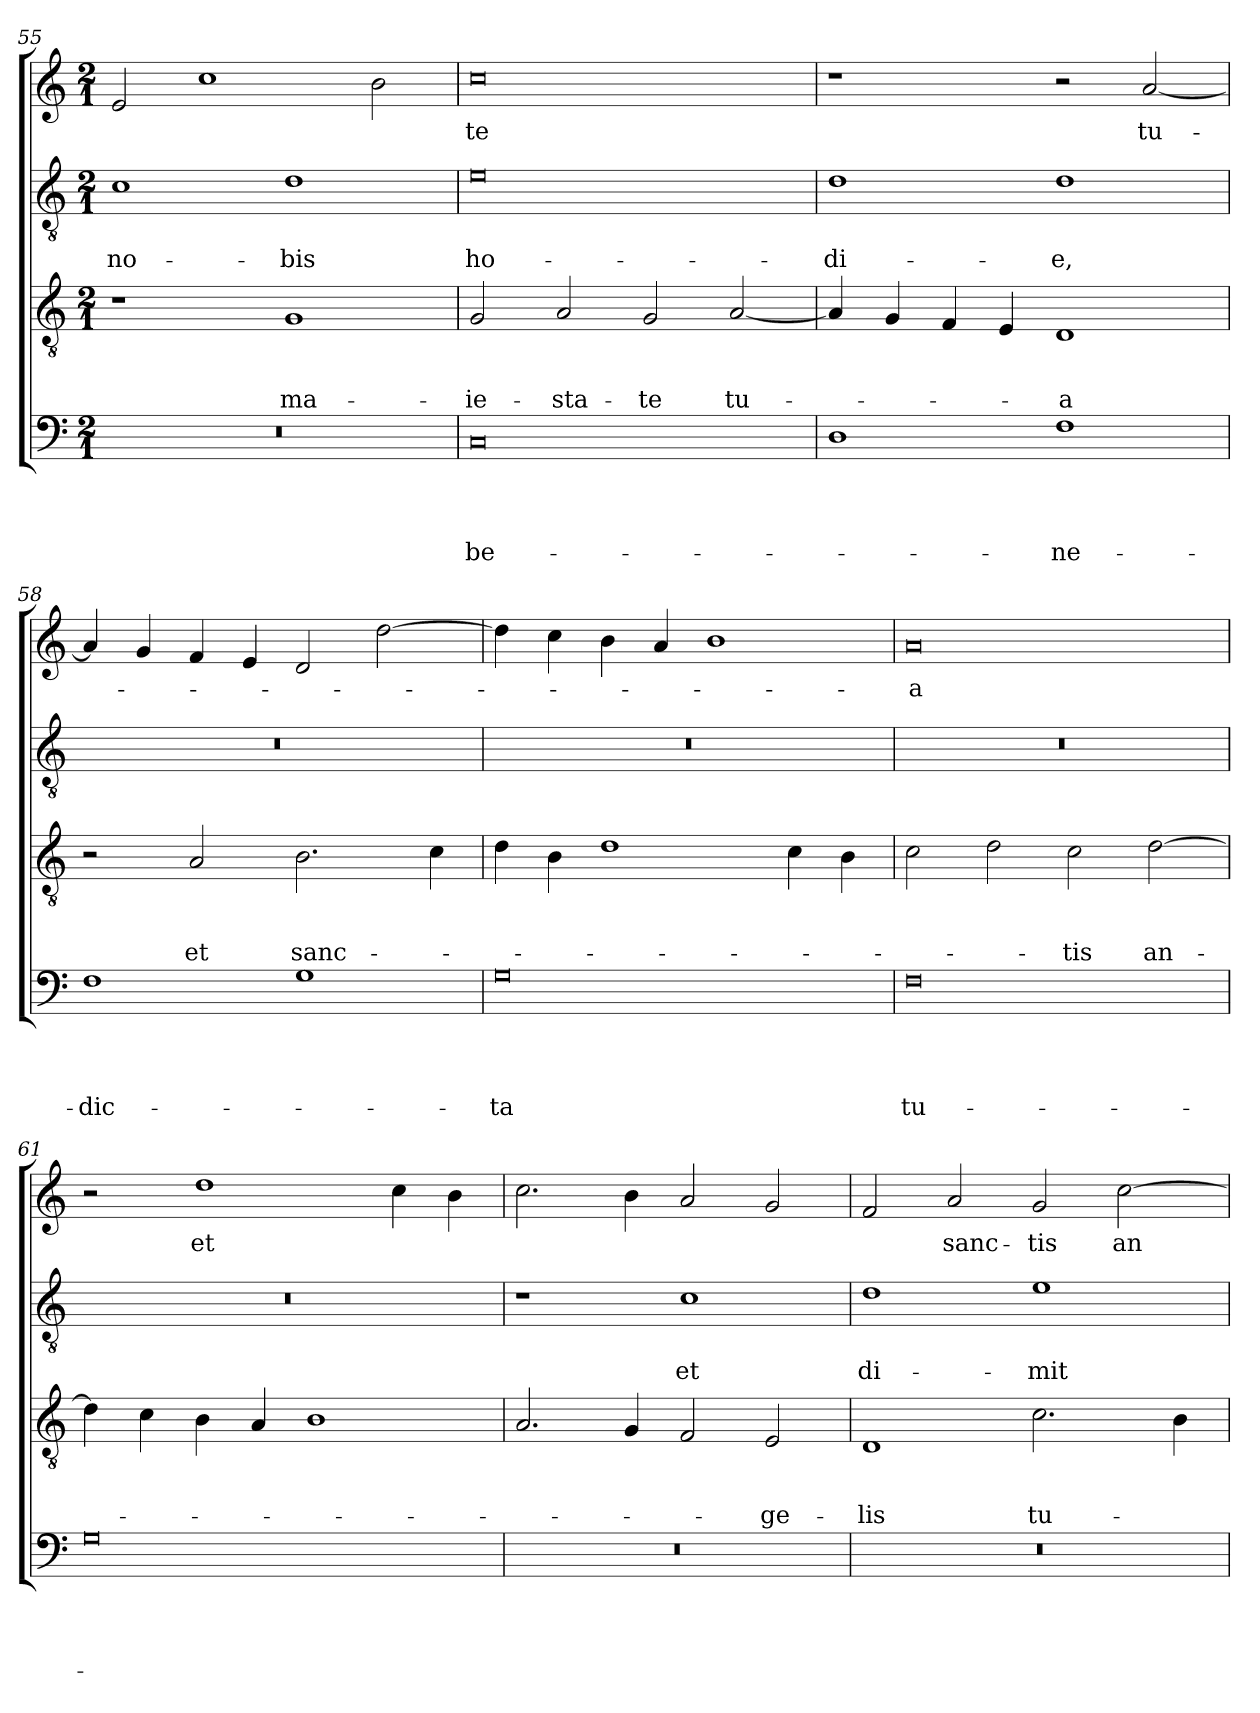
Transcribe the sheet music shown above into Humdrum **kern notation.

**kern	**text	**text	**text	**text	**kern	**text	**text	**text	**kern	**text	**text	**kern	**text
*part4	*part4	*part4	*part4	*part4	*part3	*part3	*part3	*part3	*part2	*part2	*part2	*part1	*part1
*staff4	*staff4	*staff4	*staff4	*staff4	*staff3	*staff3	*staff3	*staff3	*staff2	*staff2	*staff2	*staff1	*staff1
*clefF4	*	*	*	*	*clefGv2	*	*	*	*clefGv2	*	*	*clefG2	*
*k[]	*	*	*	*	*k[]	*	*	*	*k[]	*	*	*k[]	*
*C:	*	*	*	*	*C:	*	*	*	*C:	*	*	*C:	*
*M2/1	*	*	*	*	*M2/1	*	*	*	*M2/1	*	*	*M2/1	*
=55	=55	=55	=55	=55	=55	=55	=55	=55	=55	=55	=55	=55	=55
!	!	!	!	!	!	!	!	!	!	!	!LO:LY:b	!	!
0r	.	.	.	.	1r	.	.	.	1c	.	no-	2e/	.
.	.	.	.	.	.	.	.	.	.	.	.	1cc	.
!	!	!	!	!	!	!	!	!LO:LY:b	!	!	!LO:LY:b	!	!
.	.	.	.	.	1G	.	.	ma-	1d	.	-bis	.	.
.	.	.	.	.	.	.	.	.	.	.	.	2b\	.
=56	=56	=56	=56	=56	=56	=56	=56	=56	=56	=56	=56	=56	=56
!	!	!	!	!LO:LY:b	!	!	!	!LO:LY:b	!	!	!LO:LY:b	!	!LO:LY:b
0C	.	.	.	be-	2G/	.	.	-ie-	0e	.	ho-	0cc	-te
!	!	!	!	!	!	!	!	!LO:LY:b	!	!	!	!	!
.	.	.	.	.	2A/	.	.	-sta-	.	.	.	.	.
!	!	!	!	!	!	!	!	!LO:LY:b	!	!	!	!	!
.	.	.	.	.	2G/	.	.	-te	.	.	.	.	.
!	!	!	!	!	!	!	!	!LO:LY:b	!	!	!	!	!
.	.	.	.	.	[2A/	.	.	tu-	.	.	.	.	.
!!LO:PB:g=z
=57	=57	=57	=57	=57	=57	=57	=57	=57	=57	=57	=57	=57	=57
!	!	!	!	!	!	!	!	!	!	!	!LO:LY:b	!	!
1D	.	.	.	.	4A/]	.	.	.	1d	.	-di-	1r	.
.	.	.	.	.	4G/	.	.	.	.	.	.	.	.
.	.	.	.	.	4F/	.	.	.	.	.	.	.	.
.	.	.	.	.	4E/	.	.	.	.	.	.	.	.
!	!	!	!	!LO:LY:b	!	!	!	!LO:LY:b	!	!	!LO:LY:b	!	!
1F	.	.	.	-ne-	1D	.	.	-a	1d	.	-e,	2r	.
!	!	!	!	!	!	!	!	!	!	!	!	!	!LO:LY:b
.	.	.	.	.	.	.	.	.	.	.	.	[2a/	tu-
=58	=58	=58	=58	=58	=58	=58	=58	=58	=58	=58	=58	=58	=58
!	!	!	!	!LO:LY:b	!	!	!	!	!	!	!	!	!
1F	.	.	.	-dic-	2r	.	.	.	0r	.	.	4a/]	.
.	.	.	.	.	.	.	.	.	.	.	.	4g/	.
!	!	!	!	!	!	!	!	!LO:LY:b	!	!	!	!	!
.	.	.	.	.	2A/	.	.	et	.	.	.	4f/	.
.	.	.	.	.	.	.	.	.	.	.	.	4e/	.
!	!	!	!	!	!	!	!	!LO:LY:b	!	!	!	!	!
1G	.	.	.	.	2.B\	.	.	sanc-	.	.	.	2d/	.
.	.	.	.	.	.	.	.	.	.	.	.	[2dd\	.
.	.	.	.	.	4c\	.	.	.	.	.	.	.	.
=59	=59	=59	=59	=59	=59	=59	=59	=59	=59	=59	=59	=59	=59
!	!	!	!	!LO:LY:b	!	!	!	!	!	!	!	!	!
0G	.	.	.	-ta	4d\	.	.	.	0r	.	.	4dd\]	.
.	.	.	.	.	4B\	.	.	.	.	.	.	4cc\	.
.	.	.	.	.	1d	.	.	.	.	.	.	4b\	.
.	.	.	.	.	.	.	.	.	.	.	.	4a/	.
.	.	.	.	.	.	.	.	.	.	.	.	1b	.
.	.	.	.	.	4c\	.	.	.	.	.	.	.	.
.	.	.	.	.	4B\	.	.	.	.	.	.	.	.
=60	=60	=60	=60	=60	=60	=60	=60	=60	=60	=60	=60	=60	=60
!	!	!	!	!LO:LY:b	!	!	!	!	!	!	!	!	!LO:LY:b
0F	.	.	.	tu-	2c\	.	.	.	0r	.	.	0a	-a
.	.	.	.	.	2d\	.	.	.	.	.	.	.	.
!	!	!	!	!	!	!	!	!LO:LY:b	!	!	!	!	!
.	.	.	.	.	2c\	.	.	-tis	.	.	.	.	.
!	!	!	!	!	!	!	!	!LO:LY:b	!	!	!	!	!
.	.	.	.	.	[2d\	.	.	an-	.	.	.	.	.
=61	=61	=61	=61	=61	=61	=61	=61	=61	=61	=61	=61	=61	=61
0G	.	.	.	.	4d\]	.	.	.	0r	.	.	2r	.
.	.	.	.	.	4c\	.	.	.	.	.	.	.	.
!	!	!	!	!	!	!	!	!	!	!	!	!	!LO:LY:b
.	.	.	.	.	4B\	.	.	.	.	.	.	1dd	et
.	.	.	.	.	4A/	.	.	.	.	.	.	.	.
.	.	.	.	.	1B	.	.	.	.	.	.	.	.
.	.	.	.	.	.	.	.	.	.	.	.	4cc\	.
.	.	.	.	.	.	.	.	.	.	.	.	4b\	.
=62	=62	=62	=62	=62	=62	=62	=62	=62	=62	=62	=62	=62	=62
0r	.	.	.	.	2.A/	.	.	.	1r	.	.	2.cc\	.
.	.	.	.	.	4G/	.	.	.	.	.	.	4b\	.
!	!	!	!	!	!	!	!	!	!	!	!LO:LY:b	!	!
.	.	.	.	.	2F/	.	.	.	1c	.	et	2a/	.
!	!	!	!	!	!	!	!	!LO:LY:b	!	!	!	!	!
.	.	.	.	.	2E/	.	.	-ge-	.	.	.	2g/	.
=63	=63	=63	=63	=63	=63	=63	=63	=63	=63	=63	=63	=63	=63
!	!	!	!	!	!	!	!	!LO:LY:b	!	!	!LO:LY:b	!	!
0r	.	.	.	.	1D	.	.	-lis	1d	.	di-	2f/	.
!	!	!	!	!	!	!	!	!	!	!	!	!	!LO:LY:b
.	.	.	.	.	.	.	.	.	.	.	.	2a/	sanc-
!	!	!	!	!	!	!	!	!LO:LY:b	!	!	!LO:LY:b	!	!LO:LY:b
.	.	.	.	.	2.c\	.	.	tu-	1e	.	-mit-	2g/	-tis
!	!	!	!	!	!	!	!	!	!	!	!	!	!LO:LY:b
.	.	.	.	.	.	.	.	.	.	.	.	[2cc\	an-
.	.	.	.	.	4B\	.	.	.	.	.	.	.	.
=	=	=	=	=	=	=	=	=	=	=	=	=	=
*-	*-	*-	*-	*-	*-	*-	*-	*-	*-	*-	*-	*-	*-
